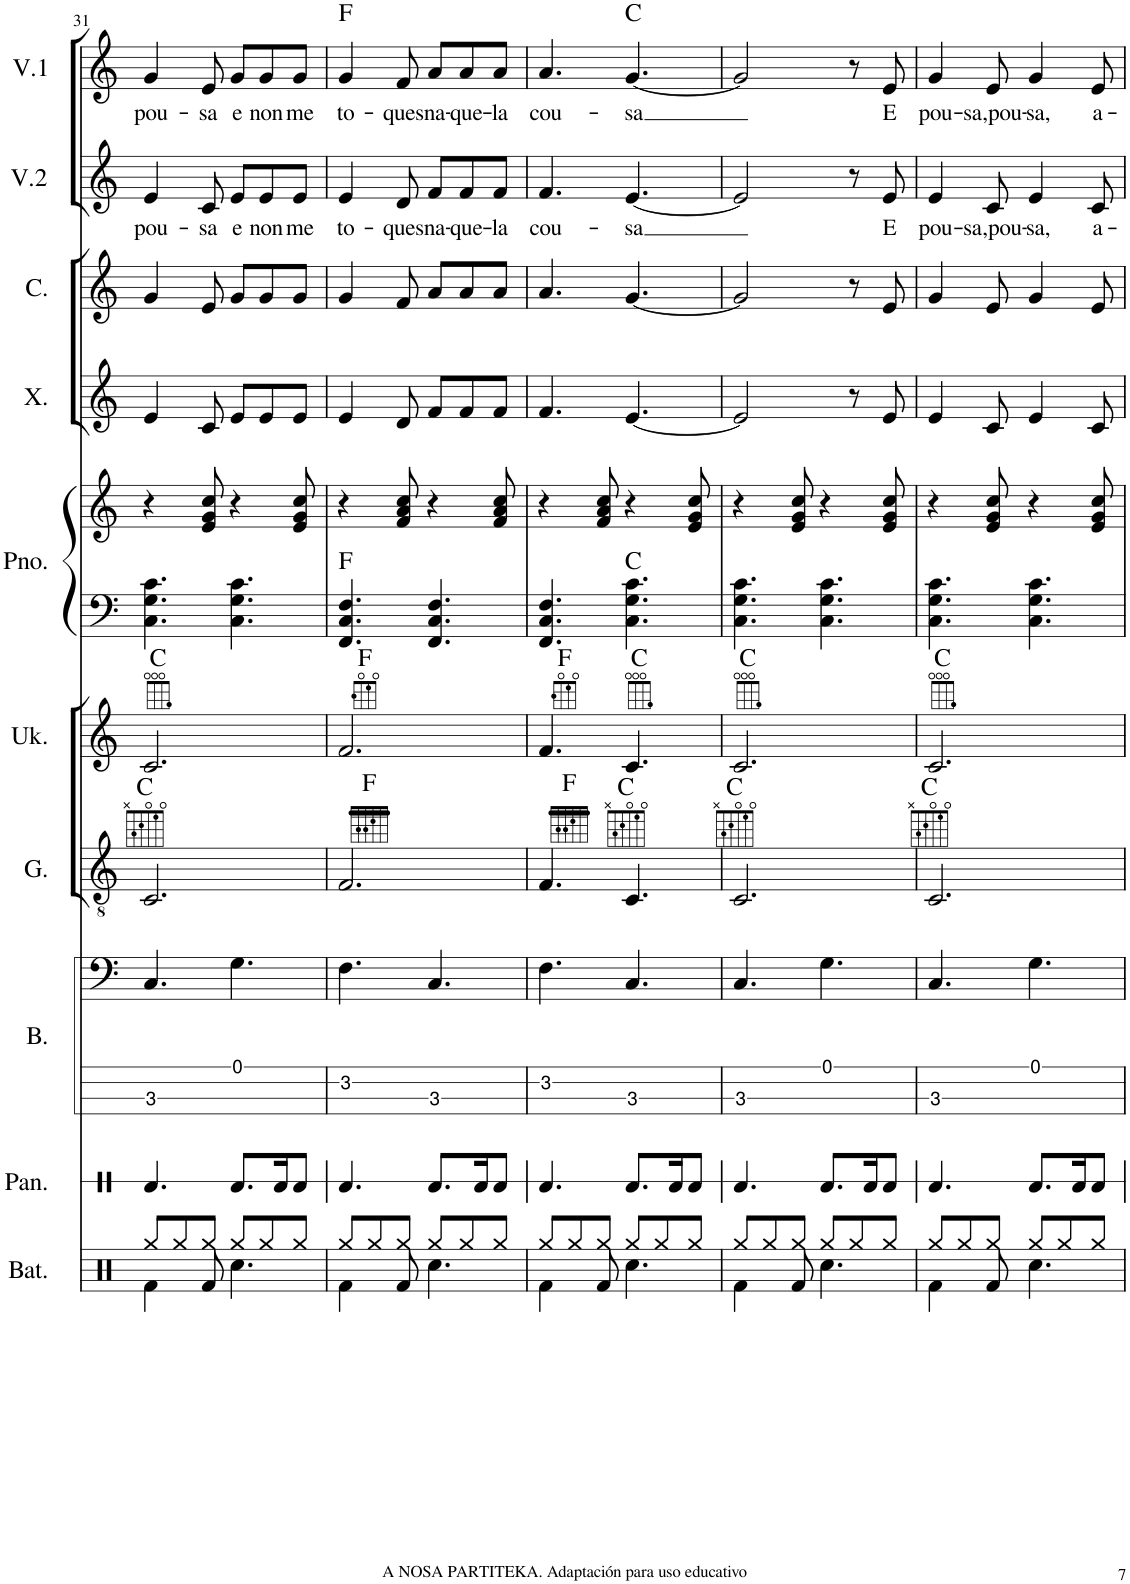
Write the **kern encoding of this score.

**kern	**kern	**kern	**kern	**kern	**harte	**kern	**harte	**kern	**kern	**harte	**kern	**kern	**kern	**text	**kern	**text	**harte
*part10	*part9	*part8	*part8	*part7	*part7	*part6	*part6	*part5	*part5	*part5	*part4	*part3	*part2	*part2	*part1	*part1	*part1
*staff12	*staff11	*staff10	*staff9	*staff8	*	*staff7	*	*staff6	*staff5	*	*staff4	*staff3	*staff2	*staff2	*staff1	*staff1	*
*I"Batería	*I"Pandeiro	*I"Baixo	*	*I"Guitarra	*	*I"Ukelele	*	*I"Piano	*	*	*I"Xilófono	*I"Carillón	*I"Voz 2	*	*I"Voz 1	*	*
*I'Bat.	*I'Pan.	*I'B.	*	*I'G.	*	*I'Uk.	*	*I'Pno.	*	*	*I'X.	*I'C.	*I'V.2	*	*I'V.1	*	*
!!LO:PB:g=z
*clefX	*clefX	*	*clefF4	*clefGv2	*	*clefG2	*	*clefF4	*clefG2	*	*clefG2	*clefG2	*clefG2	*	*clefG2	*	*
*	*	*Trd7c12	*Trd7c12	*	*	*	*	*	*	*	*Trd-7c-12	*Trd-14c-24	*	*	*	*	*
*k[]	*k[]	*k[]	*k[]	*k[]	*	*k[]	*	*k[]	*k[]	*	*k[]	*k[]	*k[]	*	*k[]	*	*
*M6/8	*M6/8	*M6/8	*M6/8	*M6/8	*	*M6/8	*	*M6/8	*M6/8	*	*M6/8	*M6/8	*M6/8	*	*M6/8	*	*
=31	=31	=31	=31	=31	=31	=31	=31	=31	=31	=31	=31	=31	=31	=31	=31	=31	=31
*^	*	*	*	*	*	*	*	*	*	*	*	*	*	*	*	*	*
!	!	!	!	!	!	!	!	!	!	!	!	!	!	!	!LO:LY:b	!	!LO:LY:b	!
8Rgg/L	4Rf\	4.Rd/	4.C	4.C/	2.C/	C:maj	2.c/	C:maj	4.C\ 4.G\ 4.c\	4r	.	4e/	4g/	4e/	pou-	4g/	pou-	.
8Rgg/	.	.	.	.	.	.	.	.	.	.	.	.	.	.	.	.	.	.
!	!	!	!	!	!	!	!	!	!	!	!	!	!	!	!LO:LY:b	!	!LO:LY:b	!
8Rgg/J	8Rf/	.	.	.	.	.	.	.	.	8e/ 8g/ 8cc/	.	8c/	8e/	8c/	-sa	8e/	-sa	.
!	!	!	!	!	!	!	!	!	!	!	!	!	!	!	!LO:LY:b	!	!LO:LY:b	!
8Rgg/L	4.Rcc\	8.Rd/L	4.G	4.G\	.	.	.	.	4.C\ 4.G\ 4.c\	4r	.	8e/L	8g/L	8e/L	e	8g/L	e	.
!	!	!	!	!	!	!	!	!	!	!	!	!	!	!	!LO:LY:b	!	!LO:LY:b	!
8Rgg/	.	.	.	.	.	.	.	.	.	.	.	8e/	8g/	8e/	non	8g/	non	.
.	.	16Rd/K	.	.	.	.	.	.	.	.	.	.	.	.	.	.	.	.
!	!	!	!	!	!	!	!	!	!	!	!	!	!	!	!LO:LY:b	!	!LO:LY:b	!
8Rgg/J	.	8Rd/J	.	.	.	.	.	.	.	8e/ 8g/ 8cc/	.	8e/J	8g/J	8e/J	me	8g/J	me	.
=32	=32	=32	=32	=32	=32	=32	=32	=32	=32	=32	=32	=32	=32	=32	=32	=32	=32	=32
!	!	!	!	!	!	!	!	!	!	!	!	!	!	!	!LO:LY:b	!	!LO:LY:b	!
8Rgg/L	4Rf\	4.Rd/	4.F	4.F\	2.F/	F:maj	2.f/	F:maj	4.FF/ 4.C/ 4.F/	4r	F:maj	4e/	4g/	4e/	to-	4g/	to-	F:maj
8Rgg/	.	.	.	.	.	.	.	.	.	.	.	.	.	.	.	.	.	.
!	!	!	!	!	!	!	!	!	!	!	!	!	!	!	!LO:LY:b	!	!LO:LY:b	!
8Rgg/J	8Rf/	.	.	.	.	.	.	.	.	8f/ 8a/ 8cc/	.	8d/	8f/	8d/	-ques	8f/	-ques	.
!	!	!	!	!	!	!	!	!	!	!	!	!	!	!	!LO:LY:b	!	!LO:LY:b	!
8Rgg/L	4.Rcc\	8.Rd/L	4.C	4.C/	.	.	.	.	4.FF/ 4.C/ 4.F/	4r	.	8f/L	8a/L	8f/L	na-	8a/L	na-	.
!	!	!	!	!	!	!	!	!	!	!	!	!	!	!	!LO:LY:b	!	!LO:LY:b	!
8Rgg/	.	.	.	.	.	.	.	.	.	.	.	8f/	8a/	8f/	-que-	8a/	-que-	.
.	.	16Rd/K	.	.	.	.	.	.	.	.	.	.	.	.	.	.	.	.
!	!	!	!	!	!	!	!	!	!	!	!	!	!	!	!LO:LY:b	!	!LO:LY:b	!
8Rgg/J	.	8Rd/J	.	.	.	.	.	.	.	8f/ 8a/ 8cc/	.	8f/J	8a/J	8f/J	-la	8a/J	-la	.
=33	=33	=33	=33	=33	=33	=33	=33	=33	=33	=33	=33	=33	=33	=33	=33	=33	=33	=33
!	!	!	!	!	!	!	!	!	!	!	!	!	!	!	!LO:LY:b	!	!LO:LY:b	!
8Rgg/L	4Rf\	4.Rd/	4.F	4.F\	4.F/	F:maj	4.f/	F:maj	4.FF/ 4.C/ 4.F/	4r	.	4.f/	4.a/	4.f/	cou-	4.a/	cou-	.
8Rgg/	.	.	.	.	.	.	.	.	.	.	.	.	.	.	.	.	.	.
8Rgg/J	8Rf/	.	.	.	.	.	.	.	.	8f/ 8a/ 8cc/	.	.	.	.	.	.	.	.
!	!	!	!	!	!	!	!	!	!	!	!	!	!	!	!LO:LY:b	!	!LO:LY:b	!
8Rgg/L	4.Rcc\	8.Rd/L	4.C	4.C/	4.C/	C:maj	4.c/	C:maj	4.C\ 4.G\ 4.c\	4r	C:maj	[4.e/	[4.g/	[4.e/	-sa	[4.g/	-sa	C:maj
8Rgg/	.	.	.	.	.	.	.	.	.	.	.	.	.	.	.	.	.	.
.	.	16Rd/K	.	.	.	.	.	.	.	.	.	.	.	.	.	.	.	.
8Rgg/J	.	8Rd/J	.	.	.	.	.	.	.	8e/ 8g/ 8cc/	.	.	.	.	.	.	.	.
=34	=34	=34	=34	=34	=34	=34	=34	=34	=34	=34	=34	=34	=34	=34	=34	=34	=34	=34
8Rgg/L	4Rf\	4.Rd/	4.C	4.C/	2.C/	C:maj	2.c/	C:maj	4.C\ 4.G\ 4.c\	4r	.	2e/]	2g/]	2e/]	.	2g/]	.	.
8Rgg/	.	.	.	.	.	.	.	.	.	.	.	.	.	.	.	.	.	.
8Rgg/J	8Rf/	.	.	.	.	.	.	.	.	8e/ 8g/ 8cc/	.	.	.	.	.	.	.	.
8Rgg/L	4.Rcc\	8.Rd/L	4.G	4.G\	.	.	.	.	4.C\ 4.G\ 4.c\	4r	.	.	.	.	.	.	.	.
8Rgg/	.	.	.	.	.	.	.	.	.	.	.	8r	8r	8r	.	8r	.	.
.	.	16Rd/K	.	.	.	.	.	.	.	.	.	.	.	.	.	.	.	.
!	!	!	!	!	!	!	!	!	!	!	!	!	!	!	!LO:LY:b	!	!LO:LY:b	!
8Rgg/J	.	8Rd/J	.	.	.	.	.	.	.	8e/ 8g/ 8cc/	.	8e/	8e/	8e/	E	8e/	E	.
=35	=35	=35	=35	=35	=35	=35	=35	=35	=35	=35	=35	=35	=35	=35	=35	=35	=35	=35
!	!	!	!	!	!	!	!	!	!	!	!	!	!	!	!LO:LY:b	!	!LO:LY:b	!
8Rgg/L	4Rf\	4.Rd/	4.C	4.C/	2.C/	C:maj	2.c/	C:maj	4.C\ 4.G\ 4.c\	4r	.	4e/	4g/	4e/	pou-	4g/	pou-	.
8Rgg/	.	.	.	.	.	.	.	.	.	.	.	.	.	.	.	.	.	.
!	!	!	!	!	!	!	!	!	!	!	!	!	!	!	!LO:LY:b	!	!LO:LY:b	!
8Rgg/J	8Rf/	.	.	.	.	.	.	.	.	8e/ 8g/ 8cc/	.	8c/	8e/	8c/	-sa,pou-	8e/	-sa,pou-	.
!	!	!	!	!	!	!	!	!	!	!	!	!	!	!	!LO:LY:b	!	!LO:LY:b	!
8Rgg/L	4.Rcc\	8.Rd/L	4.G	4.G\	.	.	.	.	4.C\ 4.G\ 4.c\	4r	.	4e/	4g/	4e/	-sa,	4g/	-sa,	.
8Rgg/	.	.	.	.	.	.	.	.	.	.	.	.	.	.	.	.	.	.
.	.	16Rd/K	.	.	.	.	.	.	.	.	.	.	.	.	.	.	.	.
!	!	!	!	!	!	!	!	!	!	!	!	!	!	!	!LO:LY:b	!	!LO:LY:b	!
8Rgg/J	.	8Rd/J	.	.	.	.	.	.	.	8e/ 8g/ 8cc/	.	8c/	8e/	8c/	a-	8e/	a-	.
*v	*v	*	*	*	*	*	*	*	*	*	*	*	*	*	*	*	*	*
=	=	=	=	=	=	=	=	=	=	=	=	=	=	=	=	=	=
*-	*-	*-	*-	*-	*-	*-	*-	*-	*-	*-	*-	*-	*-	*-	*-	*-	*-
